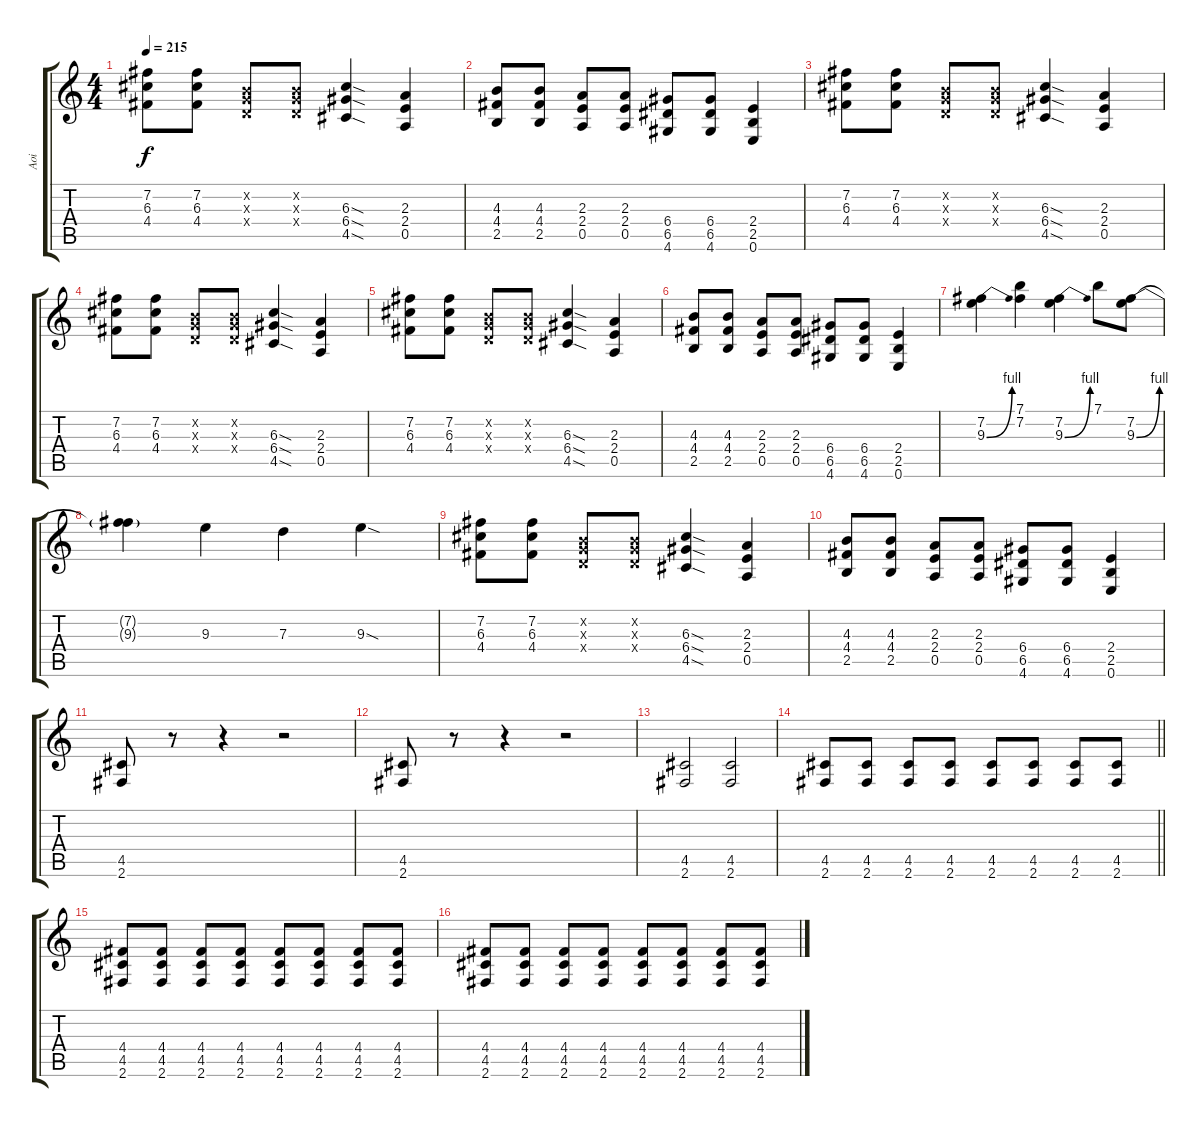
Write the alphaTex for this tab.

\track ("Aoi" "Aoi") {instrument distortionguitar}
\staff {score tabs}
\tuning (E4 B3 G3 D3 A2 E2) {hide}
\ts (4 4)
\tempo 215
\clef g2
\ks c
(7.2 6.3 4.4).8{dy f} (7.2 6.3 4.4).8 (0.2{x} 0.3{x} 0.4{x}).8 (0.2{x} 0.3{x} 0.4{x}).8 (6.3{sod} 6.4{sod} 4.5{sod}).4 (2.3 2.4 0.5).4 |
(4.3 4.4 2.5).8 (4.3 4.4 2.5).8 (2.3 2.4 0.5).8 (2.3 2.4 0.5).8 (6.4 6.5 4.6).8 (6.4 6.5 4.6).8 (2.4 2.5 0.6).4 |
(7.2 6.3 4.4).8 (7.2 6.3 4.4).8 (0.2{x} 0.3{x} 0.4{x}).8 (0.2{x} 0.3{x} 0.4{x}).8 (6.3{sod} 6.4{sod} 4.5{sod}).4 (2.3 2.4 0.5).4 |
(7.2 6.3 4.4).8 (7.2 6.3 4.4).8 (0.2{x} 0.3{x} 0.4{x}).8 (0.2{x} 0.3{x} 0.4{x}).8 (6.3{sod} 6.4{sod} 4.5{sod}).4 (2.3 2.4 0.5).4 |
(7.2 6.3 4.4).8 (7.2 6.3 4.4).8 (0.2{x} 0.3{x} 0.4{x}).8 (0.2{x} 0.3{x} 0.4{x}).8 (6.3{sod} 6.4{sod} 4.5{sod}).4 (2.3 2.4 0.5).4 |
(4.3 4.4 2.5).8 (4.3 4.4 2.5).8 (2.3 2.4 0.5).8 (2.3 2.4 0.5).8 (6.4 6.5 4.6).8 (6.4 6.5 4.6).8 (2.4 2.5 0.6).4 |
(7.2 9.3{be (bend 0 0 60 4)}).4 (7.1 7.2).4 (7.2 9.3{be (bend 0 0 60 4)}).4 7.1.8 (7.2 9.3{be (bend 0 0 60 4)}).8 |
(7.2{t} 9.3{t}).4 9.3.4 7.3.4 9.3{sod}.4 |
(7.2 6.3 4.4).8 (7.2 6.3 4.4).8 (0.2{x} 0.3{x} 0.4{x}).8 (0.2{x} 0.3{x} 0.4{x}).8 (6.3{sod} 6.4{sod} 4.5{sod}).4 (2.3 2.4 0.5).4 |
(4.3 4.4 2.5).8 (4.3 4.4 2.5).8 (2.3 2.4 0.5).8 (2.3 2.4 0.5).8 (6.4 6.5 4.6).8 (6.4 6.5 4.6).8 (2.4 2.5 0.6).4 |
(4.5 2.6).8 r.8 r.4 r.2 |
(4.5 2.6).8 r.8 r.4 r.2 |
(4.5 2.6).2 (4.5 2.6).2 |
\barLineRight lightlight
(4.5 2.6).8 (4.5 2.6).8 (4.5 2.6).8 (4.5 2.6).8 (4.5 2.6).8 (4.5 2.6).8 (4.5 2.6).8 (4.5 2.6).8 |
(4.4 4.5 2.6).8 (4.4 4.5 2.6).8 (4.4 4.5 2.6).8 (4.4 4.5 2.6).8 (4.4 4.5 2.6).8 (4.4 4.5 2.6).8 (4.4 4.5 2.6).8 (4.4 4.5 2.6).8 |
(4.4 4.5 2.6).8 (4.4 4.5 2.6).8 (4.4 4.5 2.6).8 (4.4 4.5 2.6).8 (4.4 4.5 2.6).8 (4.4 4.5 2.6).8 (4.4 4.5 2.6).8 (4.4 4.5 2.6).8
